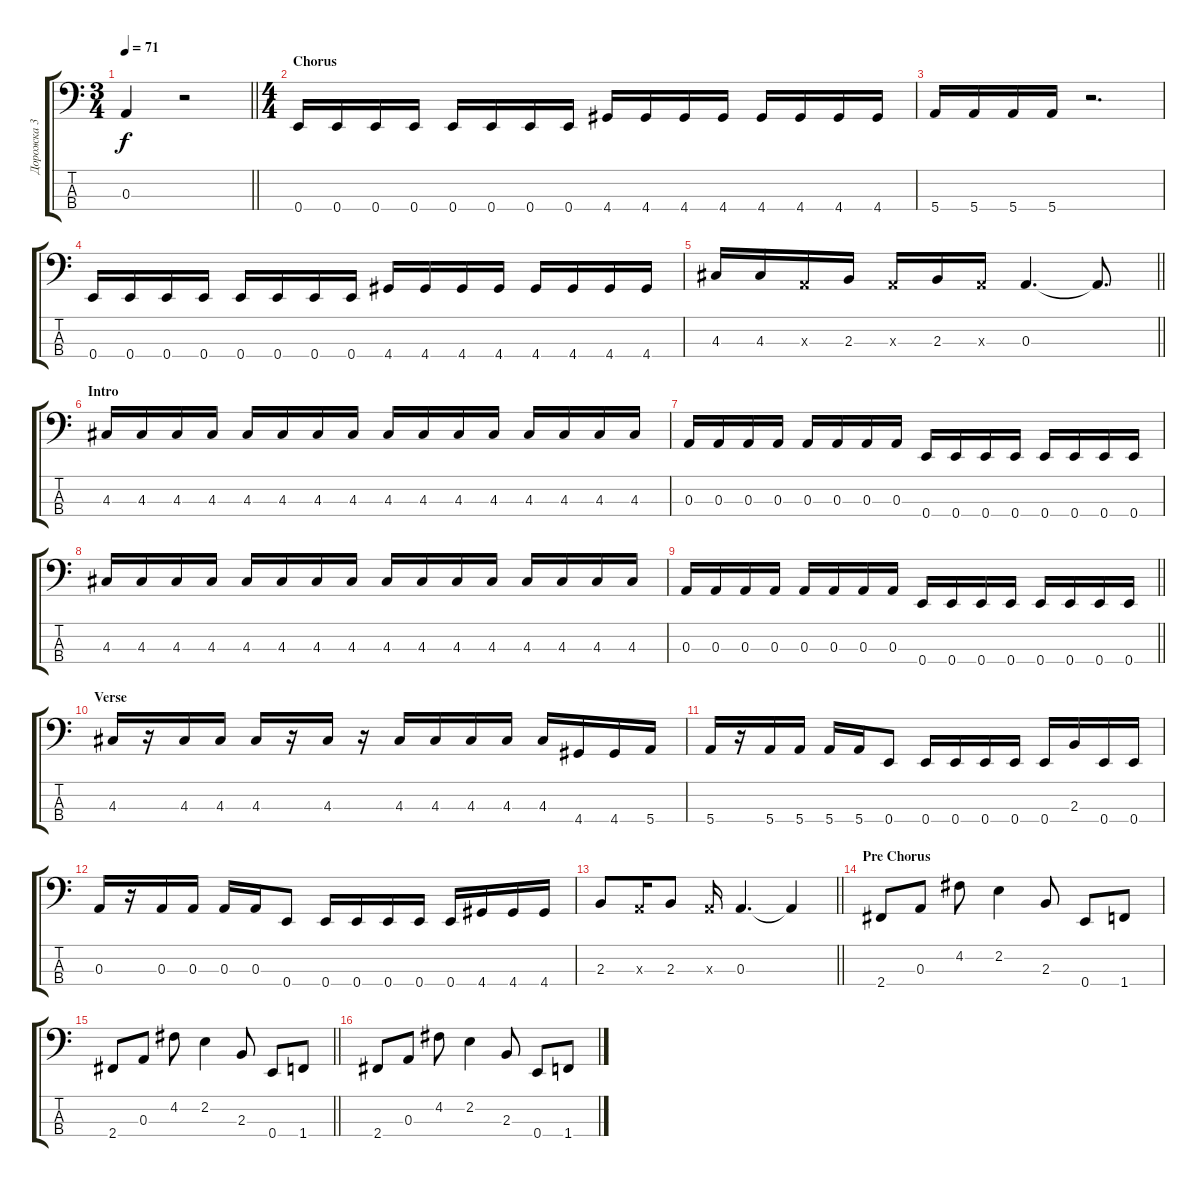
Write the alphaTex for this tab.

\track ("Дорожка 3" "Дорожка 3") {instrument electricbassfinger}
\staff {score tabs}
\tuning (G2 D2 A1 E1) {hide}
\ts (3 4)
\tempo 71
\clef f4
\barLineRight lightlight
\ks c
0.3{t}.4{dy f} r.2 |
\ts (4 4)
\section ("" "Chorus")
0.4.16 0.4.16 0.4.16 0.4.16 0.4.16 0.4.16 0.4.16 0.4.16 4.4.16 4.4.16 4.4.16 4.4.16 4.4.16 4.4.16 4.4.16 4.4.16 |
5.4.16 5.4.16 5.4.16 5.4.16 r.2{d} |
0.4.16 0.4.16 0.4.16 0.4.16 0.4.16 0.4.16 0.4.16 0.4.16 4.4.16 4.4.16 4.4.16 4.4.16 4.4.16 4.4.16 4.4.16 4.4.16 |
\barLineRight lightlight
4.3.16 4.3.16 0.3{x}.16 2.3.16 0.3{x}.16 2.3.16 0.3{x}.16 0.3.4{d} 0.3{t}.8{d} |
\section ("" "Intro")
4.3.16 4.3.16 4.3.16 4.3.16 4.3.16 4.3.16 4.3.16 4.3.16 4.3.16 4.3.16 4.3.16 4.3.16 4.3.16 4.3.16 4.3.16 4.3.16 |
0.3.16 0.3.16 0.3.16 0.3.16 0.3.16 0.3.16 0.3.16 0.3.16 0.4.16 0.4.16 0.4.16 0.4.16 0.4.16 0.4.16 0.4.16 0.4.16 |
4.3.16 4.3.16 4.3.16 4.3.16 4.3.16 4.3.16 4.3.16 4.3.16 4.3.16 4.3.16 4.3.16 4.3.16 4.3.16 4.3.16 4.3.16 4.3.16 |
\barLineRight lightlight
0.3.16 0.3.16 0.3.16 0.3.16 0.3.16 0.3.16 0.3.16 0.3.16 0.4.16 0.4.16 0.4.16 0.4.16 0.4.16 0.4.16 0.4.16 0.4.16 |
\section ("" "Verse")
4.3.16 r.16 4.3.16 4.3.16 4.3.16 r.16 4.3.16 r.16 4.3.16 4.3.16 4.3.16 4.3.16 4.3.16 4.4.16 4.4.16 5.4.16 |
5.4.16 r.16 5.4.16 5.4.16 5.4.16 5.4.16 0.4.8 0.4.16 0.4.16 0.4.16 0.4.16 0.4.16 2.3.16 0.4.16 0.4.16 |
0.3.16 r.16 0.3.16 0.3.16 0.3.16 0.3.16 0.4.8 0.4.16 0.4.16 0.4.16 0.4.16 0.4.16 4.4.16 4.4.16 4.4.16 |
\barLineRight lightlight
2.3.8 0.3{x}.16 2.3.8 0.3{x}.16 0.3.4{d} 0.3{t}.4 |
\section ("" "Pre Chorus")
2.4.8 0.3.8 4.2.8 2.2.4 2.3.8 0.4.8 1.4.8 |
\barLineRight lightlight
2.4.8 0.3.8 4.2.8 2.2.4 2.3.8 0.4.8 1.4.8 |
2.4.8 0.3.8 4.2.8 2.2.4 2.3.8 0.4.8 1.4.8
